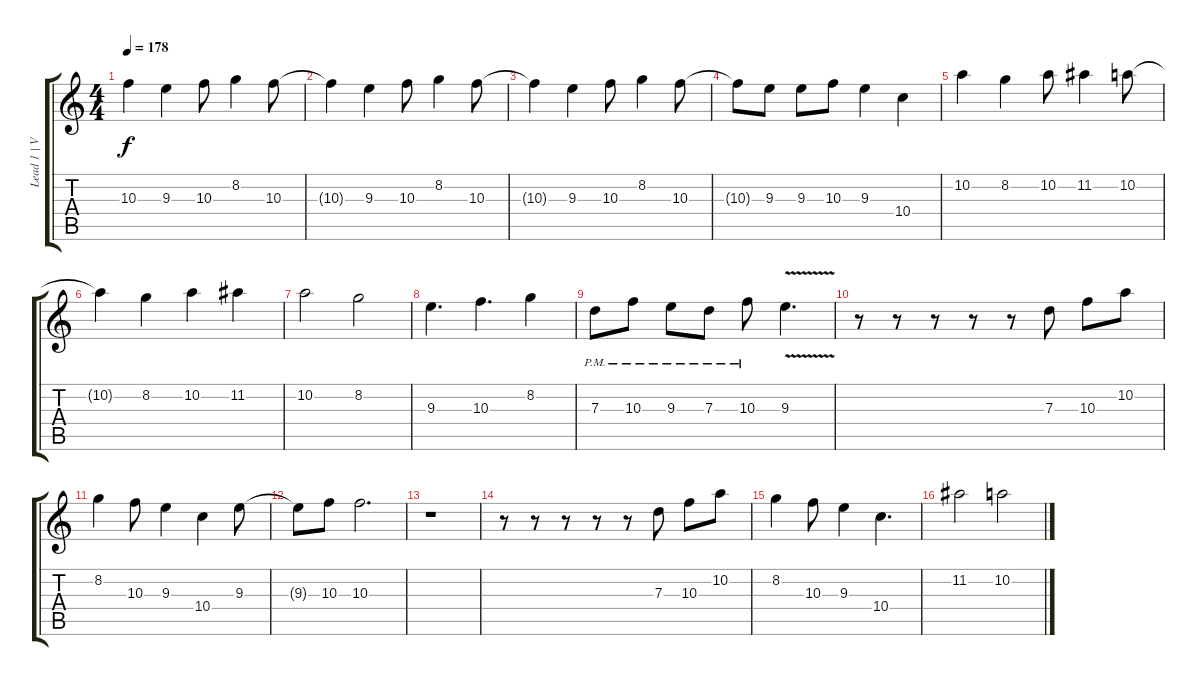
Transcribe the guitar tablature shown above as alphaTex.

\track ("Lead 1 | Voice" "Lead 1 | V") {instrument distortionguitar}
\staff {score tabs}
\tuning (E4 B3 G3 D3 A2 E2) {hide}
\ts (4 4)
\section ("" "")
\tempo 178
\clef g2
\ks c
10.3.4{dy f} 9.3.4 10.3.8 8.2.4 10.3.8 |
10.3{t}.4 9.3.4 10.3.8 8.2.4 10.3.8 |
10.3{t}.4 9.3.4 10.3.8 8.2.4 10.3.8 |
10.3{t}.8 9.3.8 9.3.8 10.3.8 9.3.4 10.4.4 |
10.2.4 8.2.4 10.2.8 11.2.4 10.2.8 |
10.2{t}.4 8.2.4 10.2.4 11.2.4 |
10.2.2 8.2.2 |
9.3.4{d} 10.3.4{d} 8.2.4 |
7.3{pm}.8 10.3{pm}.8 9.3{pm}.8 7.3{pm}.8 10.3{pm}.8 9.3{v}.4{d} |
\section ("" "")
r.8 r.8 r.8 r.8 r.8 7.3.8 10.3.8 10.2.8 |
8.2.4 10.3.8 9.3.4 10.4.4 9.3.8 |
9.3{t}.8 10.3.8 10.3.2{d} |
r.1 |
r.8 r.8 r.8 r.8 r.8 7.3.8 10.3.8 10.2.8 |
8.2.4 10.3.8 9.3.4 10.4.4{d} |
11.2.2 10.2.2
